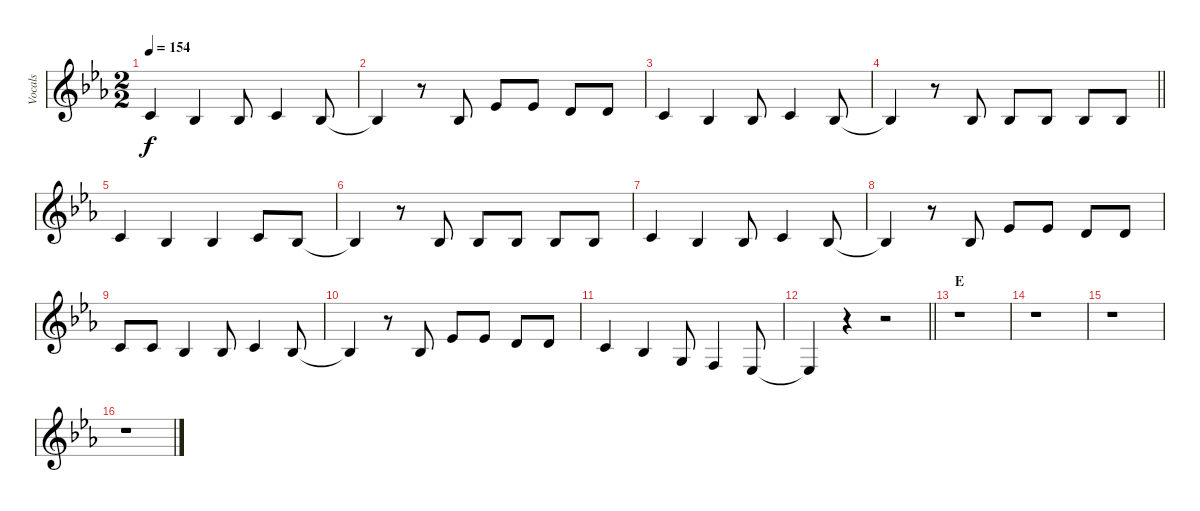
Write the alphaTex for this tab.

\track ("Vocals" "Vocals") {instrument clarinet}
\staff {score}
\tuning (E4 B3 G3 D3 A2 E2) {hide}
\ts (2 2)
\tempo 154
\clef g2
\ks eb
1.2.4{dy f} 3.3.4 3.3.8 1.2.4 3.3.8 |
3.3{t}.4 r.8 3.3.8 4.2.8 4.2.8 3.2.8 3.2.8 |
1.2.4 3.3.4 3.3.8 1.2.4 3.3.8 |
\barLineRight lightlight
3.3{t}.4 r.8 3.3.8 3.3.8 3.3.8 3.3.8 3.3.8 |
1.2.4 3.3.4 3.3.4 1.2.8 3.3.8 |
3.3{t}.4 r.8 3.3.8 3.3.8 3.3.8 3.3.8 3.3.8 |
1.2.4 3.3.4 3.3.8 1.2.4 3.3.8 |
3.3{t}.4 r.8 3.3.8 4.2.8 4.2.8 3.2.8 3.2.8 |
1.2.8 1.2.8 3.3.4 3.3.8 1.2.4 3.3.8 |
3.3{t}.4 r.8 3.3.8 4.2.8 4.2.8 3.2.8 3.2.8 |
1.2.4 3.3.4 0.3.8 3.4.4 1.4.8 |
\barLineRight lightlight
1.4{t}.4 r.4 r.2 |
\section ("" "E")
r.1 |
r.1 |
r.1 |
r.1
